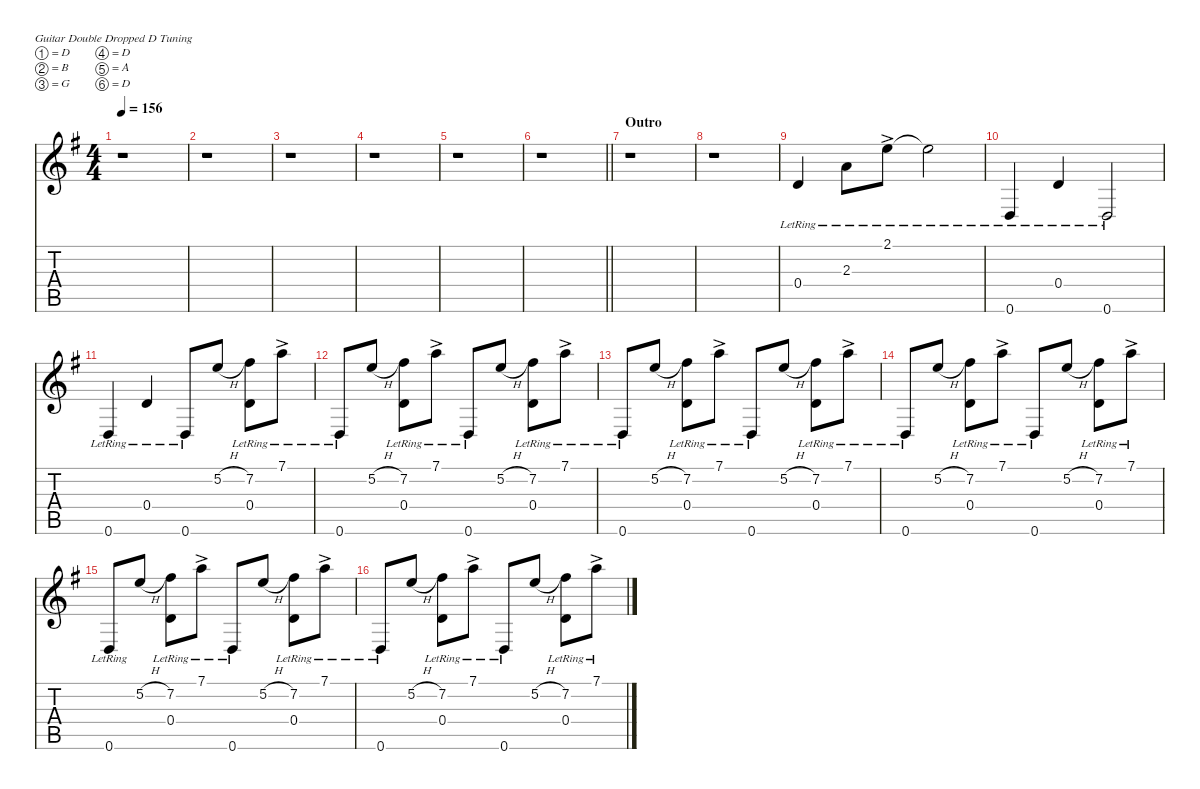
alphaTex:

\defaultSystemsLayout 4
\hideDynamics
\bracketExtendMode nobrackets
\singleTrackTrackNamePolicy hidden
\multiTrackTrackNamePolicy hidden
\otherSystemsTrackNameOrientation horizontal
\track ("Guitar 3" "n.guit.") {instrument acousticguitarnylon}
\staff {score tabs}
\tuning (D4 B3 G3 D3 A2 D2)
\ts (4 4)
\tempo 156
\clef g2
\ks g
r.1{dy f beam Down} |
r.1{beam Down} |
r.1{beam Down} |
r.1{beam Down} |
r.1{beam Down} |
\barLineRight lightlight
r.1{beam Down} |
\section ("" "Outro")
r.1{beam Down} |
r.1{beam Down} |
0.4{lr acc forcenatural}.4{beam Up} 2.3{lr acc forcenatural}.8{beam Down} 2.1{ac lr acc forcenatural}.8{beam Down} 2.1{lr t acc forcenatural}.2{beam Down} |
0.6{lr acc forcenatural}.4{beam Up} 0.4{lr acc forcenatural}.4{beam Up} 0.6{lr acc forcenatural}.2{beam Up} |
0.6{lr acc forcenatural}.4{beam Up} 0.4{lr acc forcenatural}.4{beam Up} 0.6{lr acc forcenatural}.8{beam Up} 5.2{h acc forcenatural}.8{beam Up} (7.2{lr acc #} 0.4{lr acc forcenatural}).8{beam Down} 7.1{ac lr acc forcenatural}.8{beam Down} |
0.6{lr acc forcenatural}.8{beam Up} 5.2{h acc forcenatural}.8{beam Up} (7.2{lr acc #} 0.4{lr acc forcenatural}).8{beam Down} 7.1{ac lr acc forcenatural}.8{beam Down} 0.6{lr acc forcenatural}.8{beam Up} 5.2{h acc forcenatural}.8{beam Up} (7.2{lr acc #} 0.4{lr acc forcenatural}).8{beam Down} 7.1{ac lr acc forcenatural}.8{beam Down} |
0.6{lr acc forcenatural}.8{beam Up} 5.2{h acc forcenatural}.8{beam Up} (7.2{lr acc #} 0.4{lr acc forcenatural}).8{beam Down} 7.1{ac lr acc forcenatural}.8{beam Down} 0.6{lr acc forcenatural}.8{beam Up} 5.2{h acc forcenatural}.8{beam Up} (7.2{lr acc #} 0.4{lr acc forcenatural}).8{beam Down} 7.1{ac lr acc forcenatural}.8{beam Down} |
0.6{lr acc forcenatural}.8{beam Up} 5.2{h acc forcenatural}.8{beam Up} (7.2{lr acc #} 0.4{lr acc forcenatural}).8{beam Down} 7.1{ac lr acc forcenatural}.8{beam Down} 0.6{lr acc forcenatural}.8{beam Up} 5.2{h acc forcenatural}.8{beam Up} (7.2{lr acc #} 0.4{lr acc forcenatural}).8{beam Down} 7.1{ac lr acc forcenatural}.8{beam Down} |
0.6{lr acc forcenatural}.8{beam Up} 5.2{h acc forcenatural}.8{beam Up} (7.2{lr acc #} 0.4{lr acc forcenatural}).8{beam Down} 7.1{ac lr acc forcenatural}.8{beam Down} 0.6{lr acc forcenatural}.8{beam Up} 5.2{h acc forcenatural}.8{beam Up} (7.2{lr acc #} 0.4{lr acc forcenatural}).8{beam Down} 7.1{ac lr acc forcenatural}.8{beam Down} |
0.6{lr acc forcenatural}.8{beam Up} 5.2{h acc forcenatural}.8{beam Up} (7.2{lr acc #} 0.4{lr acc forcenatural}).8{beam Down} 7.1{ac lr acc forcenatural}.8{beam Down} 0.6{lr acc forcenatural}.8{beam Up} 5.2{h acc forcenatural}.8{beam Up} (7.2{lr acc #} 0.4{lr acc forcenatural}).8{beam Down} 7.1{ac lr acc forcenatural}.8{beam Down}
